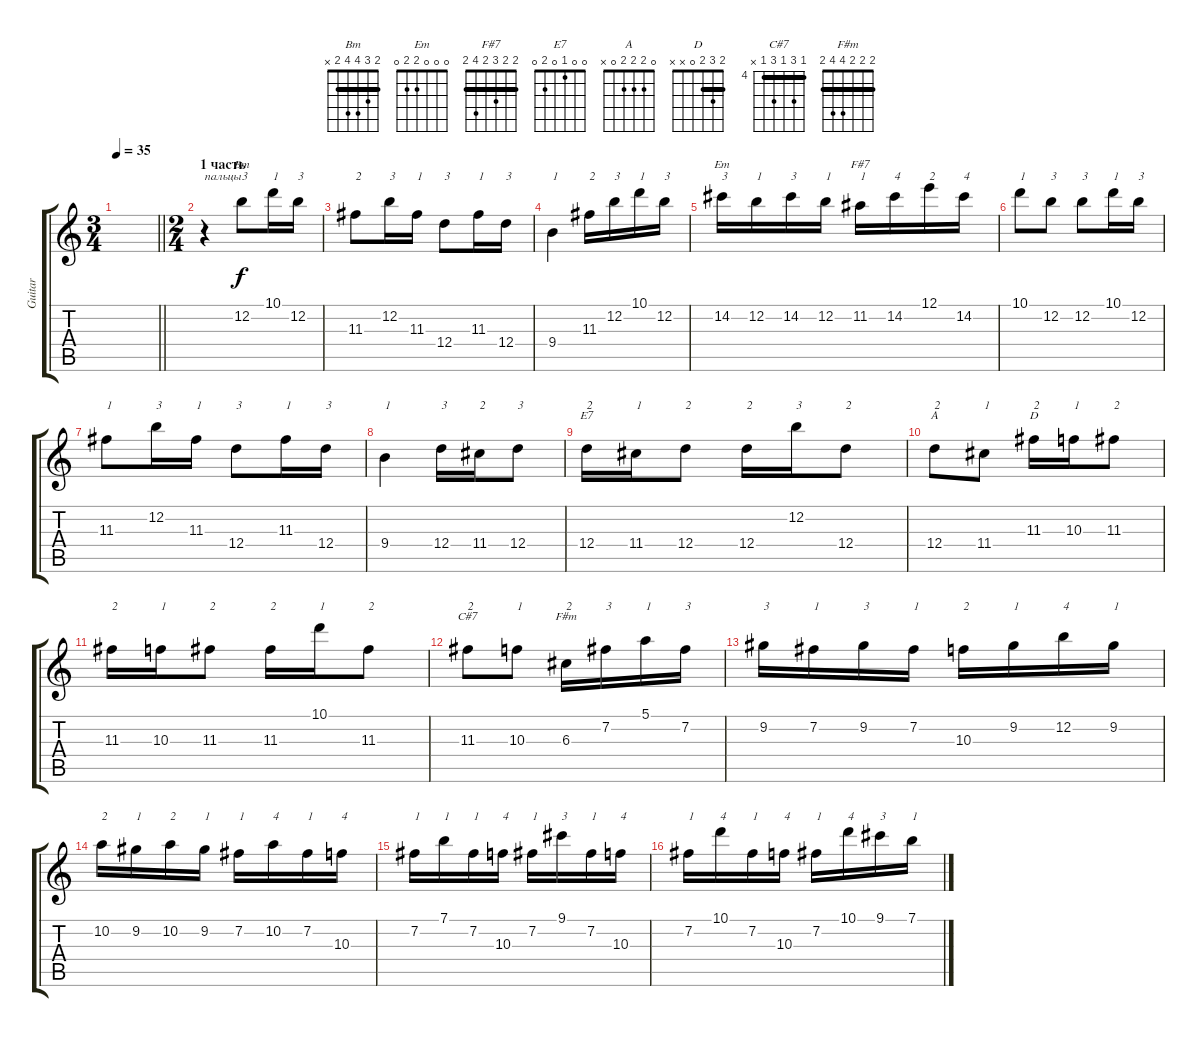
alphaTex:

\track ("Guitar" "Guitar") {instrument acousticguitarsteel}
\staff {score tabs}
\tuning (E4 B3 G3 D3 A2 E2) {hide}
\chord ("Bm" 2 3 4 4 2 x) {barre 2}
\chord ("Em" 0 0 0 2 2 0)
\chord ("F#7" 2 2 3 2 4 2) {barre 2}
\chord ("E7" 0 0 1 0 2 0)
\chord ("A" 0 2 2 2 0 x)
\chord ("D" 2 3 2 0 x x) {barre 2}
\chord ("C#7" 4 6 4 6 4 x) {firstfret 4 barre 4}
\chord ("F#m" 2 2 2 4 4 2) {barre 2}
\ts (3 4)
\tempo 35
\clef g2
\barLineRight lightlight
\ks c
|
\ts (2 4)
\section ("" "1 часть")
r.4{txt "пальцы"} 12.2.8{ch "Bm" txt "3"} 10.1.16{txt "1"} 12.2.16{txt "3"} |
11.3.8{txt "2"} 12.2.16{txt "3"} 11.3.16{txt "1"} 12.4.8{txt "3"} 11.3.16{txt "1"} 12.4.16{txt "3"} |
9.4.4{txt "1"} 11.3.16{txt "2"} 12.2.16{txt "3"} 10.1.16{txt "1"} 12.2.16{txt "3"} |
14.2.16{ch "Em" txt "3"} 12.2.16{txt "1"} 14.2.16{txt "3"} 12.2.16{txt "1"} 11.2.16{ch "F#7" txt "1"} 14.2.16{txt "4"} 12.1.16{txt "2"} 14.2.16{txt "4"} |
10.1.8{txt "1"} 12.2.8{txt "3"} 12.2.8{txt "3"} 10.1.16{txt "1"} 12.2.16{txt "3"} |
11.3.8{txt "1"} 12.2.16{txt "3"} 11.3.16{txt "1"} 12.4.8{txt "3"} 11.3.16{txt "1"} 12.4.16{txt "3"} |
9.4.4{txt "1"} 12.4.16{txt "3"} 11.4.16{txt "2"} 12.4.8{txt "3"} |
12.4.16{ch "E7" txt "2"} 11.4.16{txt "1"} 12.4.8{txt "2"} 12.4.16{txt "2"} 12.2.16{txt "3"} 12.4.8{txt "2"} |
12.4.8{ch "A" txt "2"} 11.4.8{txt "1"} 11.3.16{ch "D" txt "2"} 10.3.16{txt "1"} 11.3.8{txt "2"} |
11.3.16{txt "2"} 10.3.16{txt "1"} 11.3.8{txt "2"} 11.3.16{txt "2"} 10.1.16{txt "1"} 11.3.8{txt "2"} |
11.3.8{ch "C#7" txt "2"} 10.3.8{txt "1"} 6.3.16{ch "F#m" txt "2"} 7.2.16{txt "3"} 5.1.16{txt "1"} 7.2.16{txt "3"} |
9.2.16{txt "3"} 7.2.16{txt "1"} 9.2.16{txt "3"} 7.2.16{txt "1"} 10.3.16{txt "2"} 9.2.16{txt "1"} 12.2.16{txt "4"} 9.2.16{txt "1"} |
10.2.16{txt "2"} 9.2.16{txt "1"} 10.2.16{txt "2"} 9.2.16{txt "1"} 7.2.16{txt "1"} 10.2.16{txt "4"} 7.2.16{txt "1"} 10.3.16{txt "4"} |
7.2.16{txt "1"} 7.1.16{txt "1"} 7.2.16{txt "1"} 10.3.16{txt "4"} 7.2.16{txt "1"} 9.1.16{txt "3"} 7.2.16{txt "1"} 10.3.16{txt "4"} |
7.2.16{txt "1"} 10.1.16{txt "4"} 7.2.16{txt "1"} 10.3.16{txt "4"} 7.2.16{txt "1"} 10.1.16{txt "4"} 9.1.16{txt "3"} 7.1.16{txt "1"}
